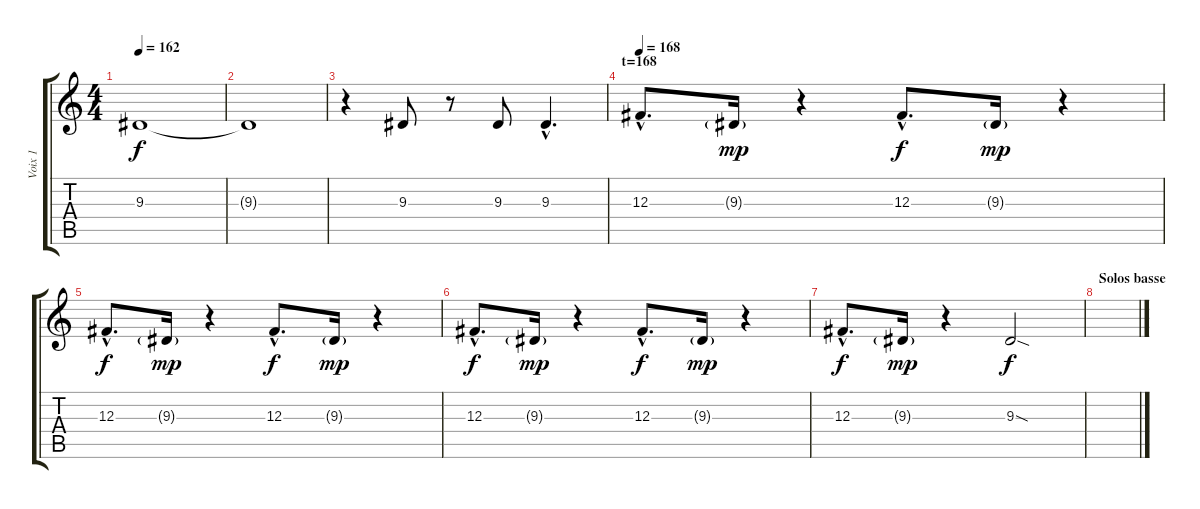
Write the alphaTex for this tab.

\track ("Voix 1" "Voix 1") {instrument choiraahs}
\staff {score tabs}
\tuning (Eb4 Bb3 Gb3 Db3 Ab2 Eb2) {hide}
\ts (4 4)
\tempo 162
\clef g2
\ks c
9.3{t}.1{dy f} |
9.3{t}.1 |
r.4 9.3.8 r.8 9.3.8 9.3{hac}.4{d} |
\section ("" "t=168")
\tempo 168
12.3{hac}.8{d} 9.3{g}.16{dy mp} r.4 12.3{hac}.8{d dy f} 9.3{g}.16{dy mp} r.4 |
12.3{hac}.8{d dy f} 9.3{g}.16{dy mp} r.4 12.3{hac}.8{d dy f} 9.3{g}.16{dy mp} r.4 |
12.3{hac}.8{d dy f} 9.3{g}.16{dy mp} r.4 12.3{hac}.8{d dy f} 9.3{g}.16{dy mp} r.4 |
12.3{hac}.8{d dy f} 9.3{g}.16{dy mp} r.4 9.3{sod}.2{dy f} |
\section ("" "Solos basse")
